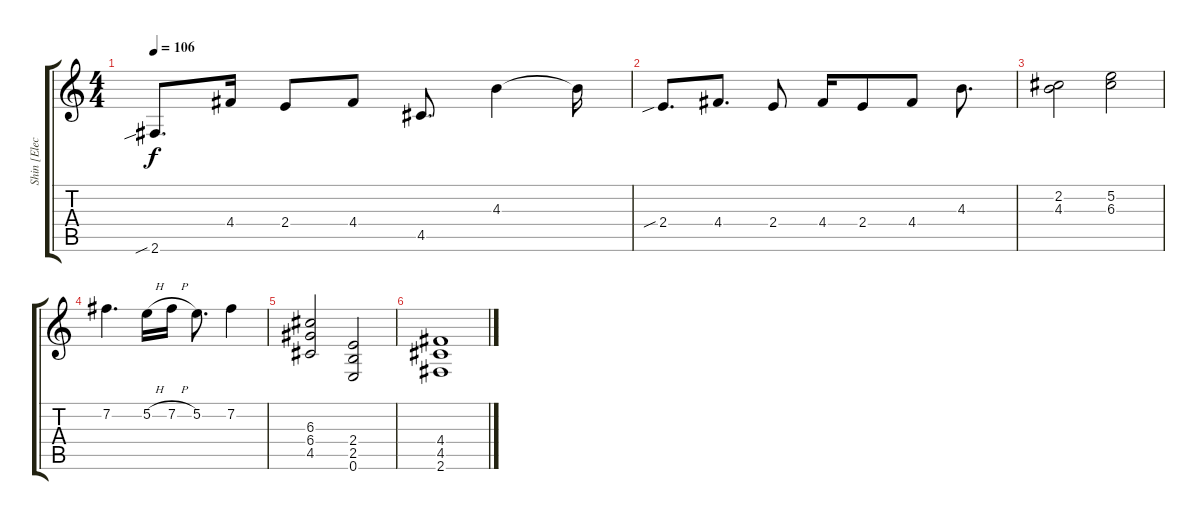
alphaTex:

\track ("Shin [Electric]" "Shin [Elec") {instrument overdrivenguitar}
\staff {score tabs}
\tuning (E4 B3 G3 D3 A2 E2) {hide}
\ts (4 4)
\tempo 106
\clef g2
\ks c
2.6{sib}.8{d dy f} 4.4.16 2.4.8 4.4.8 4.5.8{d} 4.3.4 4.3{t}.16 |
2.4{sib}.8{d} 4.4.8{d} 2.4.8 4.4.16 2.4.8 4.4.8 4.3.8{d} |
(2.2 4.3).2{instrument overdrivenguitar} (5.2 6.3).2 |
7.2.4{d} 5.2{h}.16 7.2{h}.16 5.2.8{d} 7.2.4 |
(6.3 6.4 4.5).2 (2.4 2.5 0.6).2 |
(4.4 4.5 2.6).1
